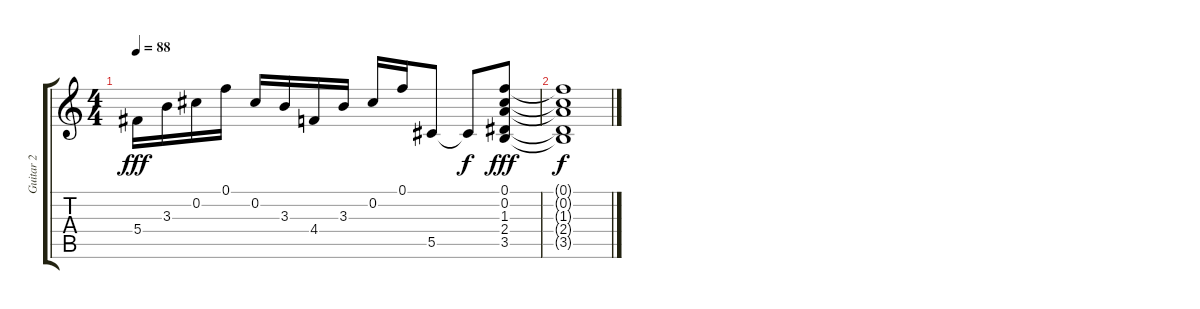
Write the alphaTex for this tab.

\track ("Guitar 2" "Guitar 2") {instrument acousticguitarsteel}
\staff {score tabs}
\tuning (F4 Db4 Ab3 Db3 Ab2 Db2) {hide}
\ts (4 4)
\tempo 88
\clef g2
\ks c
5.4.16{dy fff} 3.3.16 0.2.16 0.1.16 0.2.16 3.3.16 4.4.16 3.3.16 0.2.16 0.1.16 5.5.8 5.5{t}.8{dy f} (0.1 0.2 1.3 2.4 3.5).8{dy fff} |
(0.1{t} 0.2{t} 1.3{t} 2.4{t} 3.5{t}).1{dy f}
